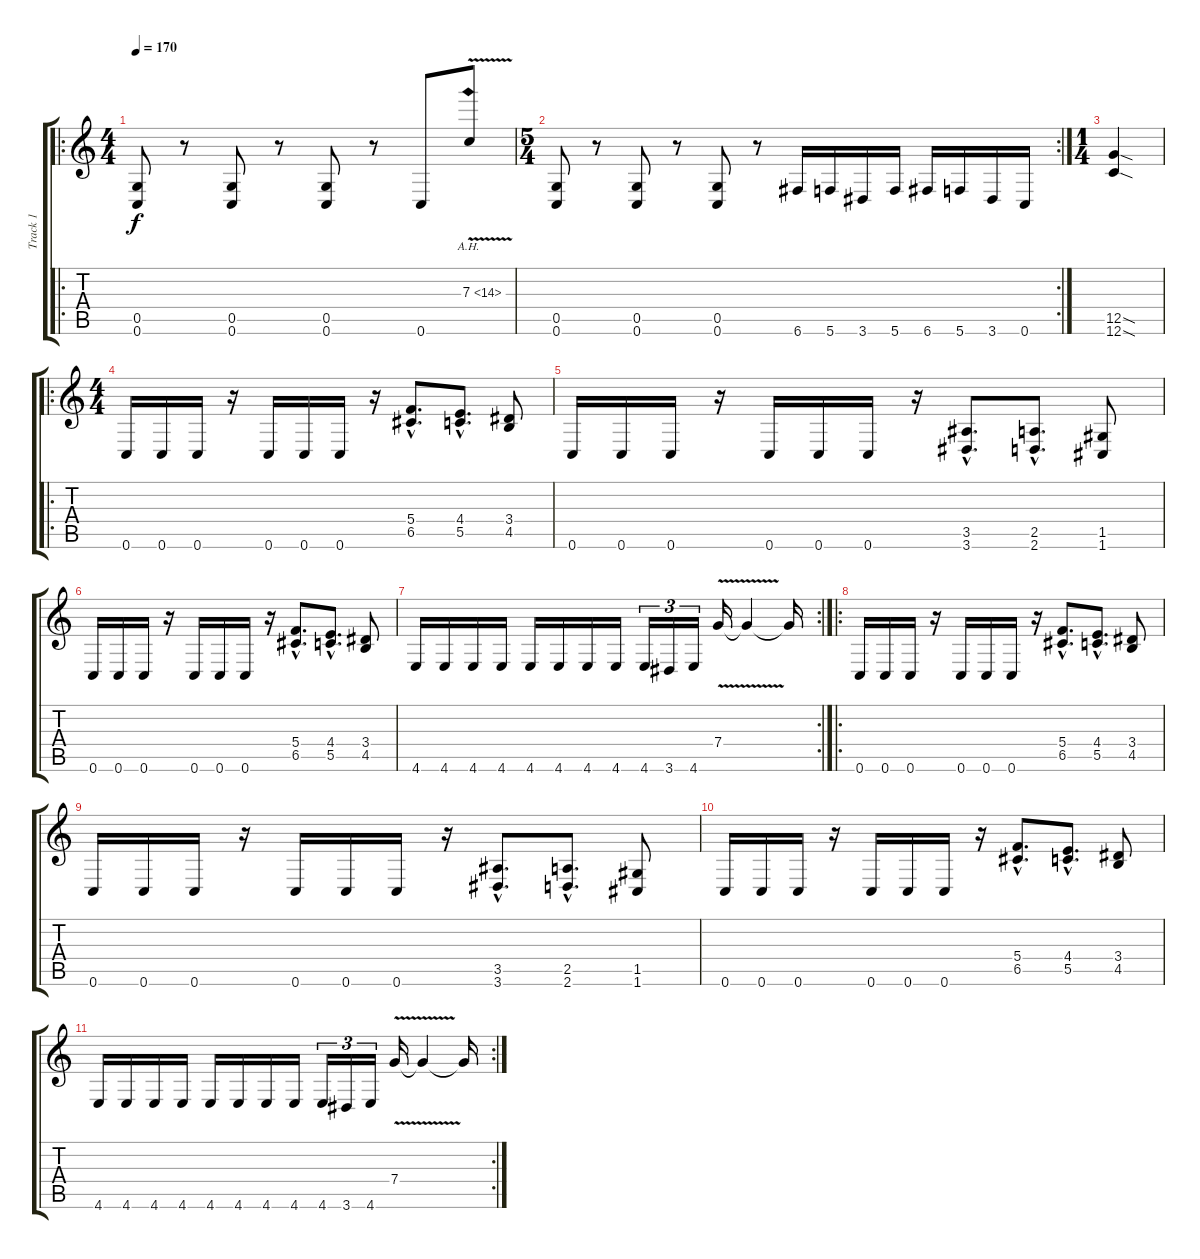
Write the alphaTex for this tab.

\track ("Track 1" "Track 1") {instrument distortionguitar}
\staff {score tabs}
\tuning (D4 A3 F3 C3 G2 C2) {hide}
\ro
\ts (4 4)
\tempo 170
\clef g2
\ks c
(0.5 0.6).8{dy f instrument distortionguitar} r.8 (0.5 0.6).8 r.8 (0.5 0.6).8 r.8 0.6.8 7.3{ah 7 v}.8 |
\rc 2
\ts (5 4)
(0.5 0.6).8 r.8 (0.5 0.6).8 r.8 (0.5 0.6).8 r.8 6.6.16 5.6.16 3.6.16 5.6.16 6.6.16 5.6.16 3.6.16 0.6.16 |
\ts (1 4)
(12.5{sod} 12.6{sod}).4 |
\ro
\ts (4 4)
0.6.16 0.6.16 0.6.16 r.16 0.6.16 0.6.16 0.6.16 r.16 (5.4{hac} 6.5{hac}).8{d} (4.4{hac} 5.5{hac}).8{d} (3.4 4.5).8 |
0.6.16 0.6.16 0.6.16 r.16 0.6.16 0.6.16 0.6.16 r.16 (3.5{hac} 3.6{hac}).8{d} (2.5{hac} 2.6{hac}).8{d} (1.5 1.6).8 |
0.6.16 0.6.16 0.6.16 r.16 0.6.16 0.6.16 0.6.16 r.16 (5.4{hac} 6.5{hac}).8{d} (4.4{hac} 5.5{hac}).8{d} (3.4 4.5).8 |
\rc 2
4.6.16 4.6.16 4.6.16 4.6.16 4.6.16 4.6.16 4.6.16 4.6.16 4.6.16{tu (3 2)} 3.6.16{tu (3 2)} 4.6.16{tu (3 2)} 7.4{v}.16 7.4{t}.4 7.4{t}.16 |
\ro
0.6.16 0.6.16 0.6.16 r.16 0.6.16 0.6.16 0.6.16 r.16 (5.4{hac} 6.5{hac}).8{d} (4.4{hac} 5.5{hac}).8{d} (3.4 4.5).8 |
0.6.16 0.6.16 0.6.16 r.16 0.6.16 0.6.16 0.6.16 r.16 (3.5{hac} 3.6{hac}).8{d} (2.5{hac} 2.6{hac}).8{d} (1.5 1.6).8 |
0.6.16 0.6.16 0.6.16 r.16 0.6.16 0.6.16 0.6.16 r.16 (5.4{hac} 6.5{hac}).8{d} (4.4{hac} 5.5{hac}).8{d} (3.4 4.5).8 |
\rc 2
4.6.16 4.6.16 4.6.16 4.6.16 4.6.16 4.6.16 4.6.16 4.6.16 4.6.16{tu (3 2)} 3.6.16{tu (3 2)} 4.6.16{tu (3 2)} 7.4{v}.16 7.4{t}.4 7.4{t}.16
